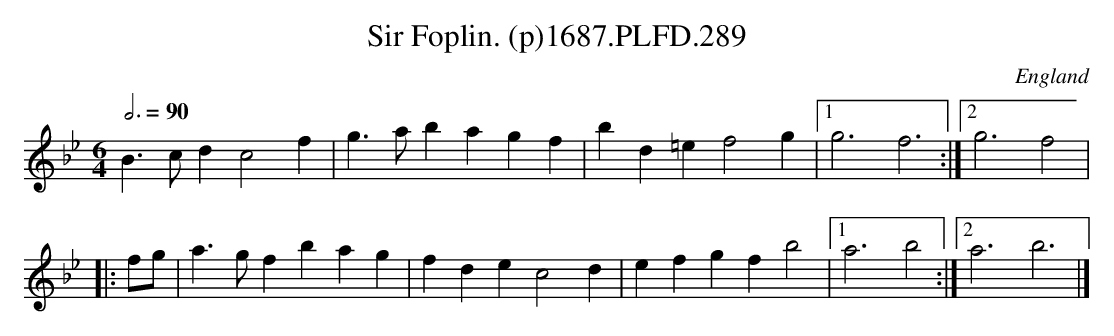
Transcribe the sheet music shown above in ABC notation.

X:1
T:Sir Foplin. (p)1687.PLFD.289
M:6/4
L:1/4
Q:3/4=90
O:England
K:Bb
B>cdc2f|g>abagf|bd=ef2g |1g3f3 :|2g3f2|
|:f/g/|a>gfbag|fdec2d|efgfb2 |1a3b2 :|2a3b3|]
